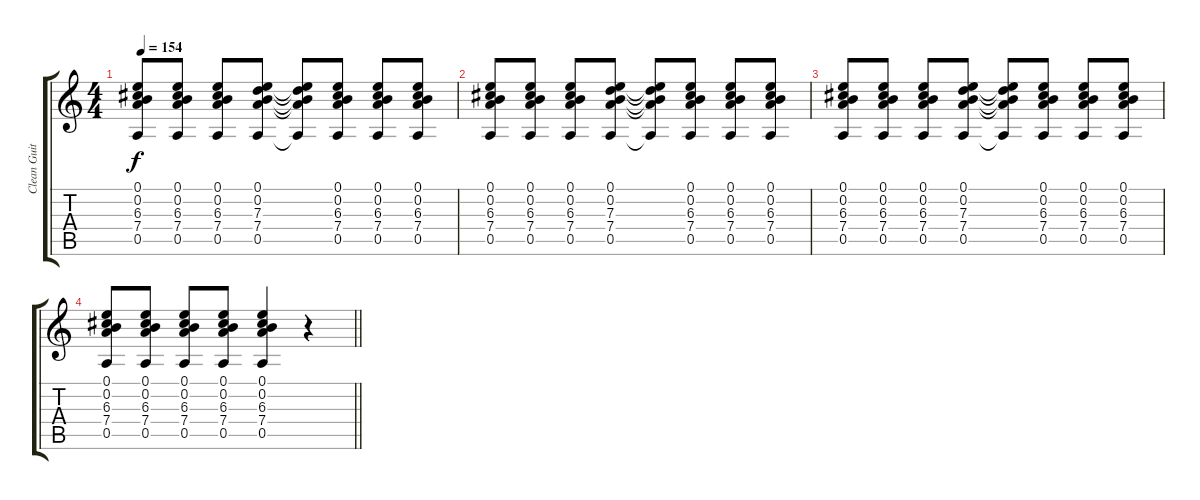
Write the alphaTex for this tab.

\track ("Clean Guitar" "Clean Guit") {instrument electricguitarclean}
\staff {score tabs}
\tuning (E4 B3 G3 D3 A2 D2) {hide}
\ts (4 4)
\tempo 154
\clef g2
\ks c
(0.1 0.2 6.3 7.4 0.5).8{dy f} (0.1 0.2 6.3 7.4 0.5).8 (0.1 0.2 6.3 7.4 0.5).8 (0.1 0.2 7.3 7.4 0.5).8 (0.1{t} 0.2{t} 7.3{t} 7.4{t} 0.5{t}).8 (0.1 0.2 6.3 7.4 0.5).8 (0.1 0.2 6.3 7.4 0.5).8 (0.1 0.2 6.3 7.4 0.5).8 |
(0.1 0.2 6.3 7.4 0.5).8 (0.1 0.2 6.3 7.4 0.5).8 (0.1 0.2 6.3 7.4 0.5).8 (0.1 0.2 7.3 7.4 0.5).8 (0.1{t} 0.2{t} 7.3{t} 7.4{t} 0.5{t}).8 (0.1 0.2 6.3 7.4 0.5).8 (0.1 0.2 6.3 7.4 0.5).8 (0.1 0.2 6.3 7.4 0.5).8 |
(0.1 0.2 6.3 7.4 0.5).8 (0.1 0.2 6.3 7.4 0.5).8 (0.1 0.2 6.3 7.4 0.5).8 (0.1 0.2 7.3 7.4 0.5).8 (0.1{t} 0.2{t} 7.3{t} 7.4{t} 0.5{t}).8 (0.1 0.2 6.3 7.4 0.5).8 (0.1 0.2 6.3 7.4 0.5).8 (0.1 0.2 6.3 7.4 0.5).8 |
\barLineRight lightlight
(0.1 0.2 6.3 7.4 0.5).8 (0.1 0.2 6.3 7.4 0.5).8 (0.1 0.2 6.3 7.4 0.5).8 (0.1 0.2 6.3 7.4 0.5).8 (0.1 0.2 6.3 7.4 0.5).4 r.4
